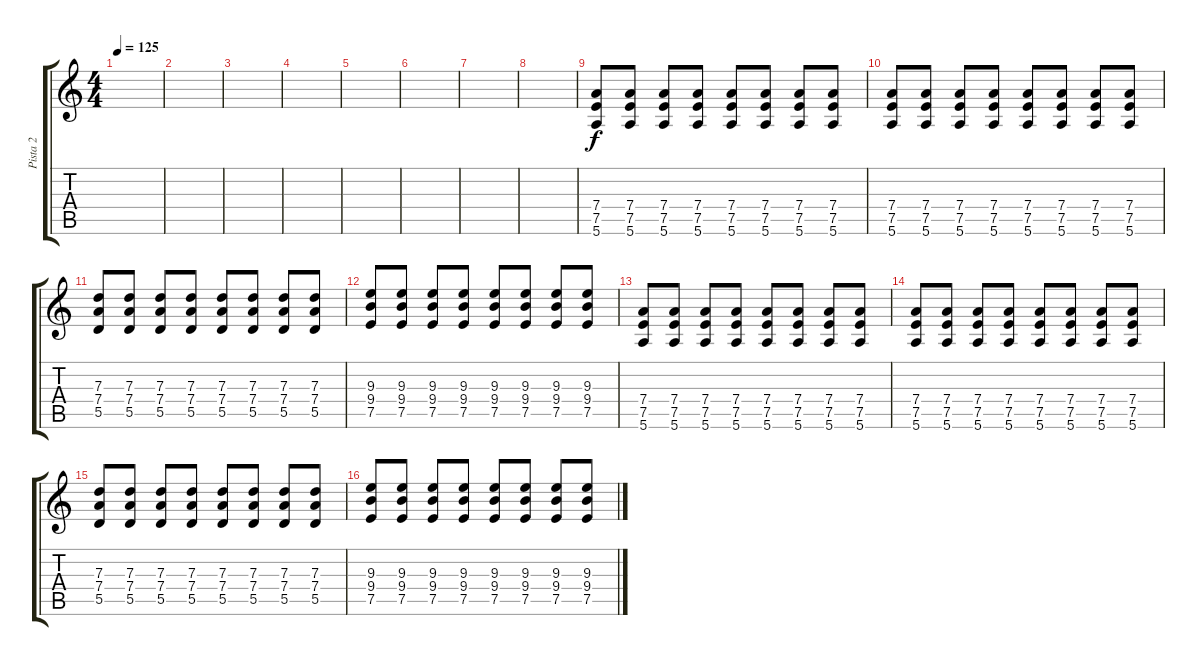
\track ("Pista 2" "Pista 2") {instrument distortionguitar}
\staff {score tabs}
\tuning (E4 B3 G3 D3 A2 E2) {hide}
\ts (4 4)
\tempo 125
\clef g2
\ks c
|
|
|
|
|
|
|
|
(7.4 7.5 5.6).8 (7.4 7.5 5.6).8 (7.4 7.5 5.6).8 (7.4 7.5 5.6).8 (7.4 7.5 5.6).8 (7.4 7.5 5.6).8 (7.4 7.5 5.6).8 (7.4 7.5 5.6).8 |
(7.4 7.5 5.6).8 (7.4 7.5 5.6).8 (7.4 7.5 5.6).8 (7.4 7.5 5.6).8 (7.4 7.5 5.6).8 (7.4 7.5 5.6).8 (7.4 7.5 5.6).8 (7.4 7.5 5.6).8 |
(7.3 7.4 5.5).8 (7.3 7.4 5.5).8 (7.3 7.4 5.5).8 (7.3 7.4 5.5).8 (7.3 7.4 5.5).8 (7.3 7.4 5.5).8 (7.3 7.4 5.5).8 (7.3 7.4 5.5).8 |
(9.3 9.4 7.5).8 (9.3 9.4 7.5).8 (9.3 9.4 7.5).8 (9.3 9.4 7.5).8 (9.3 9.4 7.5).8 (9.3 9.4 7.5).8 (9.3 9.4 7.5).8 (9.3 9.4 7.5).8 |
(7.4 7.5 5.6).8 (7.4 7.5 5.6).8 (7.4 7.5 5.6).8 (7.4 7.5 5.6).8 (7.4 7.5 5.6).8 (7.4 7.5 5.6).8 (7.4 7.5 5.6).8 (7.4 7.5 5.6).8 |
(7.4 7.5 5.6).8 (7.4 7.5 5.6).8 (7.4 7.5 5.6).8 (7.4 7.5 5.6).8 (7.4 7.5 5.6).8 (7.4 7.5 5.6).8 (7.4 7.5 5.6).8 (7.4 7.5 5.6).8 |
(7.3 7.4 5.5).8 (7.3 7.4 5.5).8 (7.3 7.4 5.5).8 (7.3 7.4 5.5).8 (7.3 7.4 5.5).8 (7.3 7.4 5.5).8 (7.3 7.4 5.5).8 (7.3 7.4 5.5).8 |
(9.3 9.4 7.5).8 (9.3 9.4 7.5).8 (9.3 9.4 7.5).8 (9.3 9.4 7.5).8 (9.3 9.4 7.5).8 (9.3 9.4 7.5).8 (9.3 9.4 7.5).8 (9.3 9.4 7.5).8
